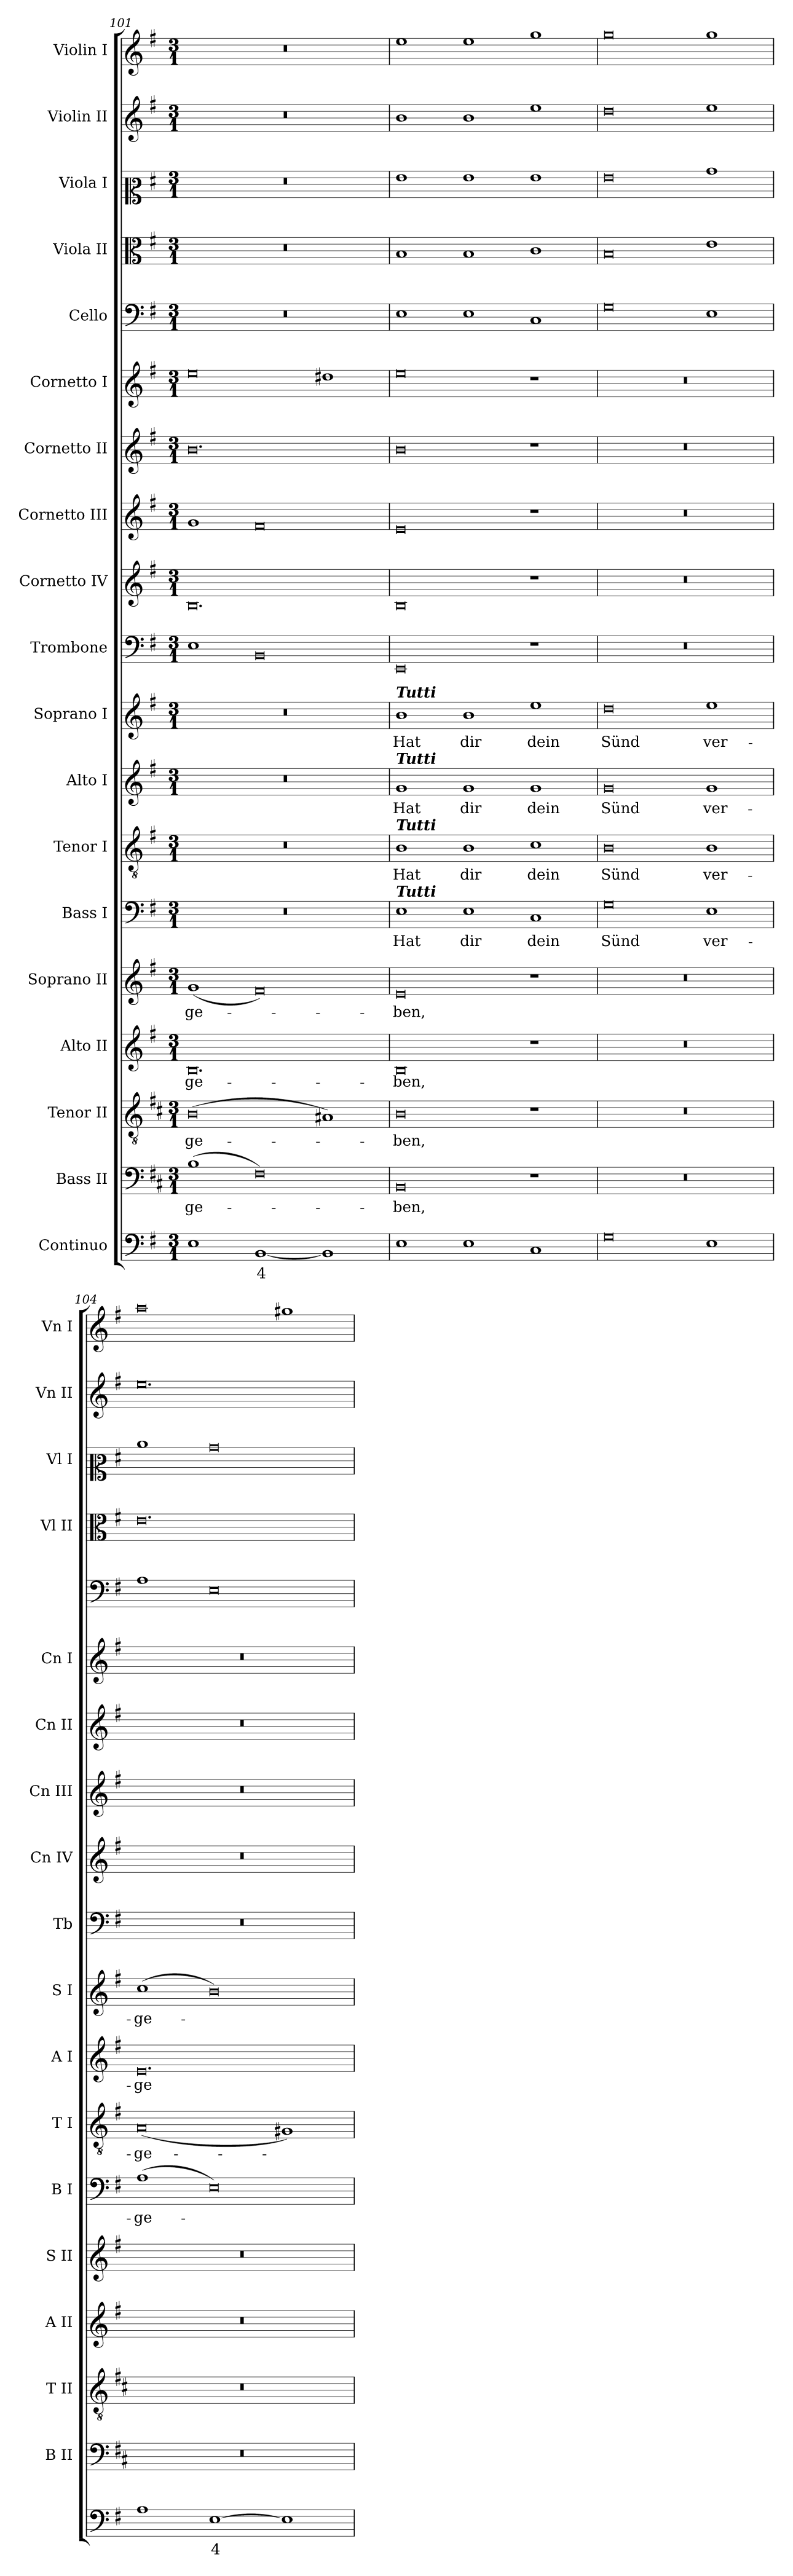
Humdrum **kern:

**kern	**text	**kern	**text	**kern	**text	**kern	**text	**kern	**text	**kern	**text	**kern	**text	**kern	**text	**kern	**text	**kern	**kern	**kern	**kern	**kern	**kern	**kern	**kern	**kern	**kern
*part19	*part19	*part18	*part18	*part17	*part17	*part16	*part16	*part15	*part15	*part14	*part14	*part13	*part13	*part12	*part12	*part11	*part11	*part10	*part9	*part8	*part7	*part6	*part5	*part4	*part3	*part2	*part1
*staff19	*staff19	*staff18	*staff18	*staff17	*staff17	*staff16	*staff16	*staff15	*staff15	*staff14	*staff14	*staff13	*staff13	*staff12	*staff12	*staff11	*staff11	*staff10	*staff9	*staff8	*staff7	*staff6	*staff5	*staff4	*staff3	*staff2	*staff1
*I"Continuo	*	*I"Bass II	*	*I"Tenor II	*	*I"Alto II	*	*I"Soprano II	*	*I"Bass I	*	*I"Tenor I	*	*I"Alto I	*	*I"Soprano I	*	*I"Trombone	*I"Cornetto IV	*I"Cornetto III	*I"Cornetto II	*I"Cornetto I	*I"Cello	*I"Viola II	*I"Viola I	*I"Violin II	*I"Violin I
*	*	*I'B II	*	*I'T II	*	*I'A II	*	*I'S II	*	*I'B I	*	*I'T I	*	*I'A I	*	*I'S I	*	*I'Tb	*I'Cn IV	*I'Cn III	*I'Cn II	*I'Cn I	*	*I'Vl II	*I'Vl I	*I'Vn II	*I'Vn I
*clefF4	*	*clefF4	*	*clefGv2	*	*clefG2	*	*clefG2	*	*clefF4	*	*clefGv2	*	*clefG2	*	*clefG2	*	*clefF4	*clefG2	*clefG2	*clefG2	*clefG2	*clefF4	*clefC3	*clefC2	*clefG2	*clefG2
*	*	*ITrd4c7	*	*ITrd4c7	*	*	*	*	*	*	*	*	*	*	*	*	*	*	*	*	*	*	*	*	*	*	*
*k[f#]	*	*k[f#]	*	*k[f#]	*	*k[f#]	*	*k[f#]	*	*k[f#]	*	*k[f#]	*	*k[f#]	*	*k[f#]	*	*k[f#]	*k[f#]	*k[f#]	*k[f#]	*k[f#]	*k[f#]	*k[f#]	*k[f#]	*k[f#]	*k[f#]
*G:	*	*G:	*	*G:	*	*G:	*	*G:	*	*G:	*	*G:	*	*G:	*	*G:	*	*G:	*G:	*G:	*G:	*G:	*G:	*G:	*G:	*G:	*G:
*M3/1	*	*M3/1	*	*M3/1	*	*M3/1	*	*M3/1	*	*M3/1	*	*M3/1	*	*M3/1	*	*M3/1	*	*M3/1	*M3/1	*M3/1	*M3/1	*M3/1	*M3/1	*M3/1	*M3/1	*M3/1	*M3/1
=101	=101	=101	=101	=101	=101	=101	=101	=101	=101	=101	=101	=101	=101	=101	=101	=101	=101	=101	=101	=101	=101	=101	=101	=101	=101	=101	=101
!	!	!	!LO:LY:b	!	!LO:LY:b	!	!LO:LY:b	!	!LO:LY:b	!LO:N:vis=0	!	!LO:N:vis=0	!	!LO:N:vis=0	!	!LO:N:vis=0	!	!	!	!	!	!	!LO:N:vis=0	!LO:N:vis=0	!LO:N:vis=0	!LO:N:vis=0	!LO:N:vis=0
1E	.	(<1E	-ge-	(<0E	-ge-	0.B	-ge-	(<1g	-ge-	0.r	.	0.r	.	0.r	.	0.r	.	1E	0.B	1g	0.b	0ee	0.r	0.r	0.r	0.r	0.r
!	!LO:LY:b	!	!	!	!	!	!	!	!	!	!	!	!	!	!	!	!	!	!	!	!	!	!	!	!	!	!
[1BB	4	0BB)	.	.	.	.	.	0f#)	.	.	.	.	.	.	.	.	.	0BB	.	0f#	.	.	.	.	.	.	.
1BB]	.	.	.	1D#X)	.	.	.	.	.	.	.	.	.	.	.	.	.	.	.	.	.	1dd#X	.	.	.	.	.
=102	=102	=102	=102	=102	=102	=102	=102	=102	=102	=102	=102	=102	=102	=102	=102	=102	=102	=102	=102	=102	=102	=102	=102	=102	=102	=102	=102
!	!	!	!	!	!	!	!	!	!	!	!	!	!	!	!	!LO:TX:a:Bi:t=Tutti	!	!	!	!	!	!	!	!	!	!	!
!	!	!	!	!	!	!	!	!	!	!	!	!	!	!LO:TX:a:Bi:t=Tutti	!	!	!	!	!	!	!	!	!	!	!	!	!
!	!	!	!	!	!	!	!	!	!	!	!	!LO:TX:a:Bi:t=Tutti	!	!	!	!	!	!	!	!	!	!	!	!	!	!	!
!	!	!	!	!	!	!	!	!	!	!LO:TX:a:Bi:t=Tutti	!	!	!	!	!	!	!	!	!	!	!	!	!	!	!	!	!
!	!	!	!LO:LY:b	!	!LO:LY:b	!	!LO:LY:b	!	!LO:LY:b	!	!LO:LY:b	!	!LO:LY:b	!	!LO:LY:b	!	!LO:LY:b	!	!	!	!	!	!	!	!	!	!
1E	.	0EE	ben,	0E	ben,	0B	-ben,	0e	ben,	1E	Hat	1B	Hat	1g	Hat	1b	Hat	0EE	0B	0e	0b	0ee	1E	1B	1g	1b	1ee
!	!	!	!	!	!	!	!	!	!	!	!LO:LY:b	!	!LO:LY:b	!	!LO:LY:b	!	!LO:LY:b	!	!	!	!	!	!	!	!	!	!
1E	.	.	.	.	.	.	.	.	.	1E	dir	1B	dir	1g	dir	1b	dir	.	.	.	.	.	1E	1B	1g	1b	1ee
!	!	!	!	!	!	!	!	!	!	!	!LO:LY:b	!	!LO:LY:b	!	!LO:LY:b	!	!LO:LY:b	!	!	!	!	!	!	!	!	!	!
1C	.	1r	.	1r	.	1r	.	1r	.	1C	dein	1c	dein	1g	dein	1ee	dein	1r	1r	1r	1r	1r	1C	1c	1g	1ee	1gg
=103	=103	=103	=103	=103	=103	=103	=103	=103	=103	=103	=103	=103	=103	=103	=103	=103	=103	=103	=103	=103	=103	=103	=103	=103	=103	=103	=103
!	!	!LO:N:vis=0	!	!LO:N:vis=0	!	!LO:N:vis=0	!	!LO:N:vis=0	!	!	!LO:LY:b	!	!LO:LY:b	!	!LO:LY:b	!	!LO:LY:b	!LO:N:vis=0	!LO:N:vis=0	!LO:N:vis=0	!LO:N:vis=0	!LO:N:vis=0	!	!	!	!	!
0G	.	0.r	.	0.r	.	0.r	.	0.r	.	0G	Sünd	0B	Sünd	0g	Sünd	0dd	Sünd	0.r	0.r	0.r	0.r	0.r	0G	0B	0g	0dd	0gg
!	!	!	!	!	!	!	!	!	!	!	!LO:LY:b	!	!LO:LY:b	!	!LO:LY:b	!	!LO:LY:b	!	!	!	!	!	!	!	!	!	!
1E	.	.	.	.	.	.	.	.	.	1E	ver-	1B	ver-	1g	ver-	1ee	ver-	.	.	.	.	.	1E	1e	1b	1ee	1gg
=104	=104	=104	=104	=104	=104	=104	=104	=104	=104	=104	=104	=104	=104	=104	=104	=104	=104	=104	=104	=104	=104	=104	=104	=104	=104	=104	=104
!	!	!LO:N:vis=0	!	!LO:N:vis=0	!	!LO:N:vis=0	!	!LO:N:vis=0	!	!	!LO:LY:b	!	!LO:LY:b	!	!LO:LY:b	!	!LO:LY:b	!LO:N:vis=0	!LO:N:vis=0	!LO:N:vis=0	!LO:N:vis=0	!LO:N:vis=0	!	!	!	!	!
1A	.	0.r	.	0.r	.	0.r	.	0.r	.	(>1A	-ge-	(<0A	-ge-	0.e	-ge-	(>1cc	-ge-	0.r	0.r	0.r	0.r	0.r	1A	0.e	1cc	0.ee	0aa
!	!LO:LY:b	!	!	!	!	!	!	!	!	!	!	!	!	!	!	!	!	!	!	!	!	!	!	!	!	!	!
[1E	4	.	.	.	.	.	.	.	.	0E)	.	.	.	.	.	0b)	.	.	.	.	.	.	0E	.	0b	.	.
1E]	.	.	.	.	.	.	.	.	.	.	.	1G#X)	.	.	.	.	.	.	.	.	.	.	.	.	.	.	1gg#X
=	=	=	=	=	=	=	=	=	=	=	=	=	=	=	=	=	=	=	=	=	=	=	=	=	=	=	=
*-	*-	*-	*-	*-	*-	*-	*-	*-	*-	*-	*-	*-	*-	*-	*-	*-	*-	*-	*-	*-	*-	*-	*-	*-	*-	*-	*-
